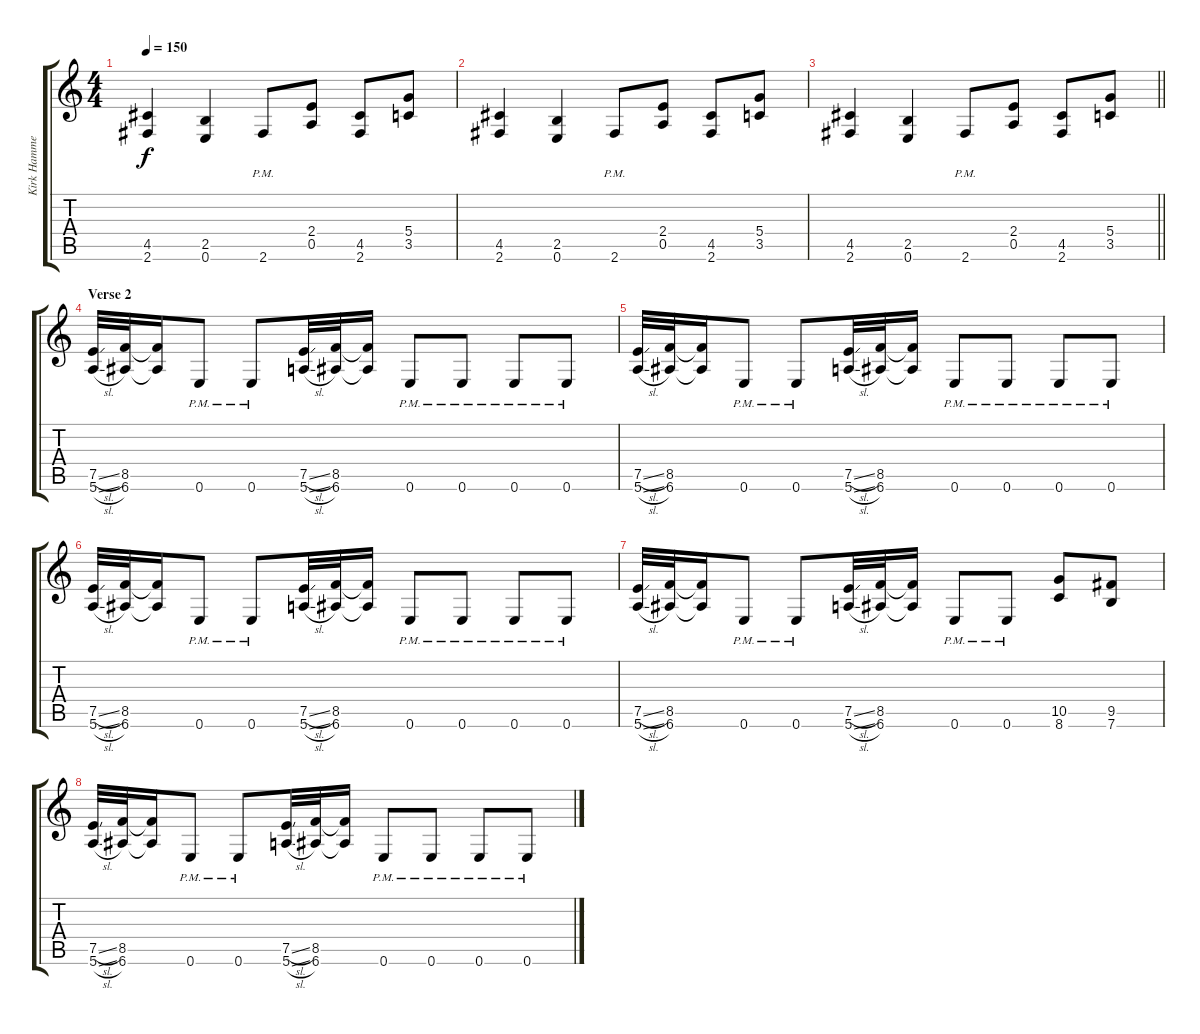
\track ("Kirk Hammet" "Kirk Hamme") {instrument distortionguitar}
\staff {score tabs}
\tuning (E4 B3 G3 D3 A2 E2) {hide}
\ts (4 4)
\tempo 150
\clef g2
\ks c
(4.5 2.6).4{dy f} (2.5 0.6).4 2.6{pm}.8 (2.4 0.5).8 (4.5 2.6).8 (5.4 3.5).8 |
(4.5 2.6).4 (2.5 0.6).4 2.6{pm}.8 (2.4 0.5).8 (4.5 2.6).8 (5.4 3.5).8 |
\barLineRight lightlight
(4.5 2.6).4 (2.5 0.6).4 2.6{pm}.8 (2.4 0.5).8 (4.5 2.6).8 (5.4 3.5).8 |
\section ("" "Verse 2")
(7.5{sl} 5.6{sl}).32 (8.5 6.6).32 (8.5{t} 6.6{t}).16 0.6{pm}.8 0.6{pm}.8 (7.5{sl} 5.6{sl}).32 (8.5 6.6).32 (8.5{t} 6.6{t}).16 0.6{pm}.8 0.6{pm}.8 0.6{pm}.8 0.6{pm}.8 |
(7.5{sl} 5.6{sl}).32 (8.5 6.6).32 (8.5{t} 6.6{t}).16 0.6{pm}.8 0.6{pm}.8 (7.5{sl} 5.6{sl}).32 (8.5 6.6).32 (8.5{t} 6.6{t}).16 0.6{pm}.8 0.6{pm}.8 0.6{pm}.8 0.6{pm}.8 |
(7.5{sl} 5.6{sl}).32 (8.5 6.6).32 (8.5{t} 6.6{t}).16 0.6{pm}.8 0.6{pm}.8 (7.5{sl} 5.6{sl}).32 (8.5 6.6).32 (8.5{t} 6.6{t}).16 0.6{pm}.8 0.6{pm}.8 0.6{pm}.8 0.6{pm}.8 |
(7.5{sl} 5.6{sl}).32 (8.5 6.6).32 (8.5{t} 6.6{t}).16 0.6{pm}.8 0.6{pm}.8 (7.5{sl} 5.6{sl}).32 (8.5 6.6).32 (8.5{t} 6.6{t}).16 0.6{pm}.8 0.6{pm}.8 (10.5 8.6).8 (9.5 7.6).8 |
(7.5{sl} 5.6{sl}).32 (8.5 6.6).32 (8.5{t} 6.6{t}).16 0.6{pm}.8 0.6{pm}.8 (7.5{sl} 5.6{sl}).32 (8.5 6.6).32 (8.5{t} 6.6{t}).16 0.6{pm}.8 0.6{pm}.8 0.6{pm}.8 0.6{pm}.8
